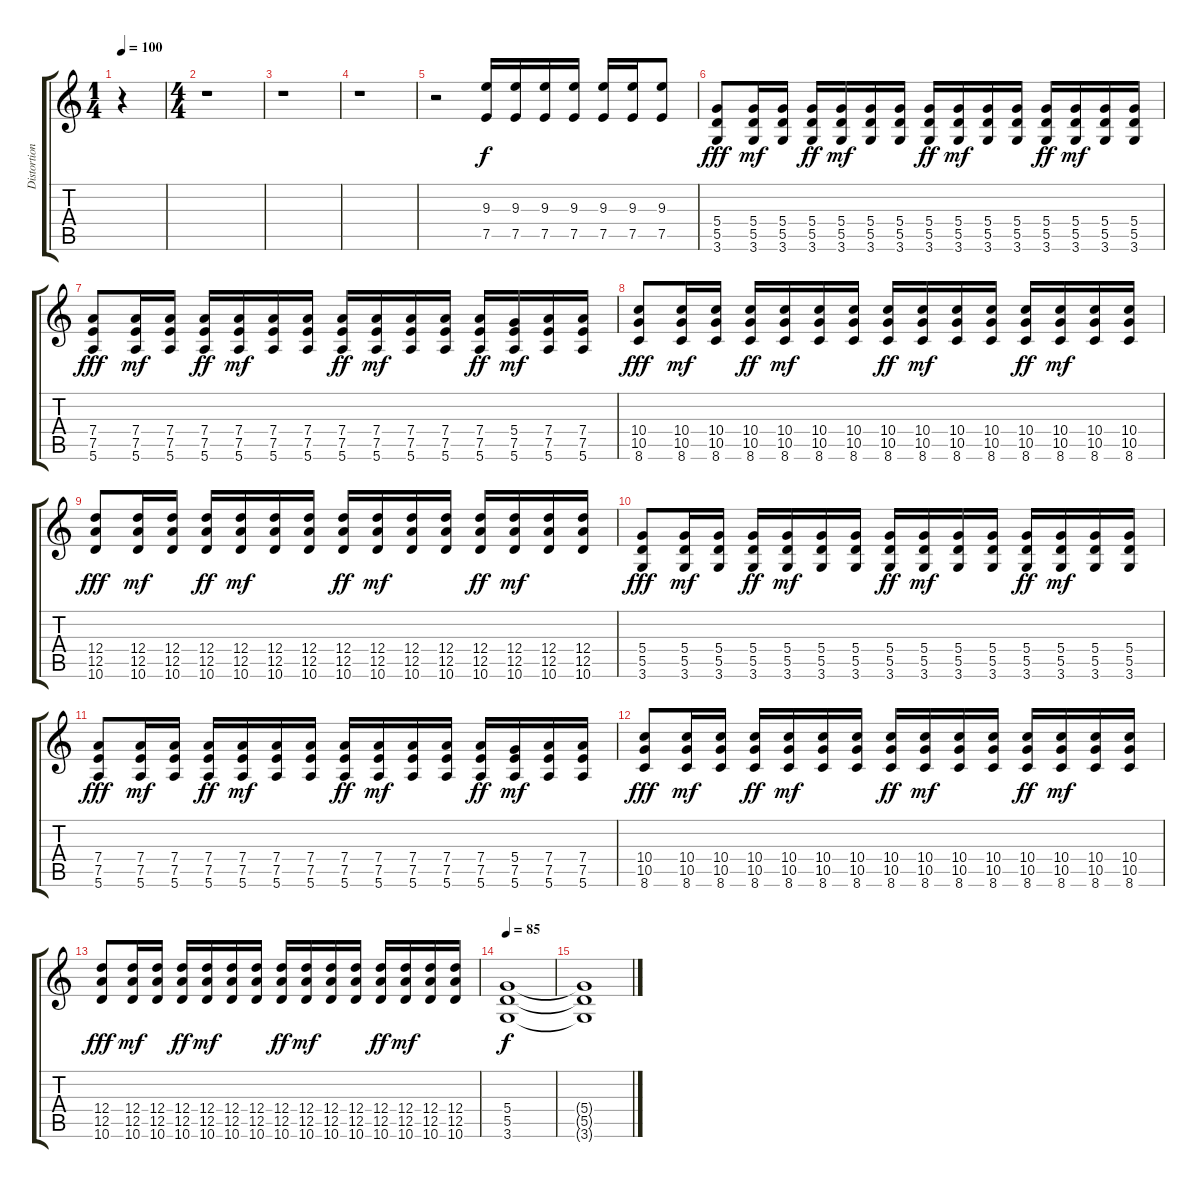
\track ("Distortion Guitar" "Distortion") {instrument overdrivenguitar}
\staff {score tabs}
\tuning (E4 B3 G3 D3 A2 E2) {hide}
\ts (1 4)
\tempo 100
\clef g2
\ks c
r.4{dy f instrument overdrivenguitar} |
\ts (4 4)
r.1 |
r.1 |
r.1 |
r.2 (9.3 7.5).16 (9.3 7.5).16 (9.3 7.5).16 (9.3 7.5).16 (9.3 7.5).16 (9.3 7.5).16 (9.3 7.5).8 |
(5.4 5.5 3.6).8{dy fff} (5.4 5.5 3.6).16{dy mf} (5.4 5.5 3.6).16 (5.4 5.5 3.6).16{dy ff} (5.4 5.5 3.6).16{dy mf} (5.4 5.5 3.6).16 (5.4 5.5 3.6).16 (5.4 5.5 3.6).16{dy ff} (5.4 5.5 3.6).16{dy mf} (5.4 5.5 3.6).16 (5.4 5.5 3.6).16 (5.4 5.5 3.6).16{dy ff} (5.4 5.5 3.6).16{dy mf} (5.4 5.5 3.6).16 (5.4 5.5 3.6).16 |
(7.4 7.5 5.6).8{dy fff} (7.4 7.5 5.6).16{dy mf} (7.4 7.5 5.6).16 (7.4 7.5 5.6).16{dy ff} (7.4 7.5 5.6).16{dy mf} (7.4 7.5 5.6).16 (7.4 7.5 5.6).16 (7.4 7.5 5.6).16{dy ff} (7.4 7.5 5.6).16{dy mf} (7.4 7.5 5.6).16 (7.4 7.5 5.6).16 (7.4 7.5 5.6).16{dy ff} (5.4 7.5 5.6).16{dy mf} (7.4 7.5 5.6).16 (7.4 7.5 5.6).16 |
(10.4 10.5 8.6).8{dy fff} (10.4 10.5 8.6).16{dy mf} (10.4 10.5 8.6).16 (10.4 10.5 8.6).16{dy ff} (10.4 10.5 8.6).16{dy mf} (10.4 10.5 8.6).16 (10.4 10.5 8.6).16 (10.4 10.5 8.6).16{dy ff} (10.4 10.5 8.6).16{dy mf} (10.4 10.5 8.6).16 (10.4 10.5 8.6).16 (10.4 10.5 8.6).16{dy ff} (10.4 10.5 8.6).16{dy mf} (10.4 10.5 8.6).16 (10.4 10.5 8.6).16 |
(12.4 12.5 10.6).8{dy fff} (12.4 12.5 10.6).16{dy mf} (12.4 12.5 10.6).16 (12.4 12.5 10.6).16{dy ff} (12.4 12.5 10.6).16{dy mf} (12.4 12.5 10.6).16 (12.4 12.5 10.6).16 (12.4 12.5 10.6).16{dy ff} (12.4 12.5 10.6).16{dy mf} (12.4 12.5 10.6).16 (12.4 12.5 10.6).16 (12.4 12.5 10.6).16{dy ff} (12.4 12.5 10.6).16{dy mf} (12.4 12.5 10.6).16 (12.4 12.5 10.6).16 |
(5.4 5.5 3.6).8{dy fff} (5.4 5.5 3.6).16{dy mf} (5.4 5.5 3.6).16 (5.4 5.5 3.6).16{dy ff} (5.4 5.5 3.6).16{dy mf} (5.4 5.5 3.6).16 (5.4 5.5 3.6).16 (5.4 5.5 3.6).16{dy ff} (5.4 5.5 3.6).16{dy mf} (5.4 5.5 3.6).16 (5.4 5.5 3.6).16 (5.4 5.5 3.6).16{dy ff} (5.4 5.5 3.6).16{dy mf} (5.4 5.5 3.6).16 (5.4 5.5 3.6).16 |
(7.4 7.5 5.6).8{dy fff} (7.4 7.5 5.6).16{dy mf} (7.4 7.5 5.6).16 (7.4 7.5 5.6).16{dy ff} (7.4 7.5 5.6).16{dy mf} (7.4 7.5 5.6).16 (7.4 7.5 5.6).16 (7.4 7.5 5.6).16{dy ff} (7.4 7.5 5.6).16{dy mf} (7.4 7.5 5.6).16 (7.4 7.5 5.6).16 (7.4 7.5 5.6).16{dy ff} (5.4 7.5 5.6).16{dy mf} (7.4 7.5 5.6).16 (7.4 7.5 5.6).16 |
(10.4 10.5 8.6).8{dy fff} (10.4 10.5 8.6).16{dy mf} (10.4 10.5 8.6).16 (10.4 10.5 8.6).16{dy ff} (10.4 10.5 8.6).16{dy mf} (10.4 10.5 8.6).16 (10.4 10.5 8.6).16 (10.4 10.5 8.6).16{dy ff} (10.4 10.5 8.6).16{dy mf} (10.4 10.5 8.6).16 (10.4 10.5 8.6).16 (10.4 10.5 8.6).16{dy ff} (10.4 10.5 8.6).16{dy mf} (10.4 10.5 8.6).16 (10.4 10.5 8.6).16 |
(12.4 12.5 10.6).8{dy fff} (12.4 12.5 10.6).16{dy mf} (12.4 12.5 10.6).16 (12.4 12.5 10.6).16{dy ff} (12.4 12.5 10.6).16{dy mf} (12.4 12.5 10.6).16 (12.4 12.5 10.6).16 (12.4 12.5 10.6).16{dy ff} (12.4 12.5 10.6).16{dy mf} (12.4 12.5 10.6).16 (12.4 12.5 10.6).16 (12.4 12.5 10.6).16{dy ff} (12.4 12.5 10.6).16{dy mf} (12.4 12.5 10.6).16 (12.4 12.5 10.6).16 |
\tempo 85
(5.4 5.5 3.6).1{dy f} |
(5.4{t} 5.5{t} 3.6{t}).1
